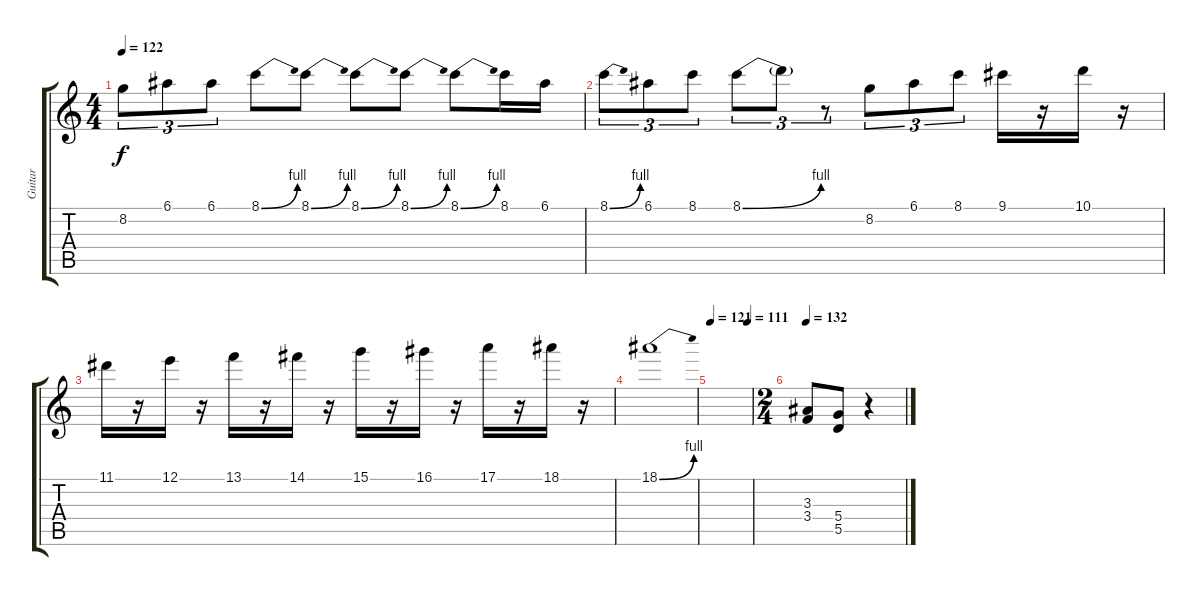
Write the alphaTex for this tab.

\track ("Guitar" "Guitar") {instrument overdrivenguitar}
\staff {score tabs}
\tuning (E4 B3 G3 D3 A2 E2) {hide}
\ts (4 4)
\tempo 122
\clef g2
\ks c
8.2.8{tu (3 2) dy f} 6.1.8{tu (3 2)} 6.1.8{tu (3 2)} 8.1{be (bend 0 0 60 4)}.8 8.1{be (bend 0 0 60 4)}.8 8.1{be (bend 0 0 60 4)}.8 8.1{be (bend 0 0 60 4)}.8 8.1{be (bend 0 0 60 4)}.8 8.1.16 6.1.16 |
8.1{be (bend 0 0 60 4)}.8{tu (3 2)} 6.1.8{tu (3 2)} 8.1.8{tu (3 2)} 8.1{be (bend 0 0 60 4)}.8{tu (3 2)} 8.1{t}.8{tu (3 2)} r.8{tu (3 2)} 8.2.8{tu (3 2)} 6.1.8{tu (3 2)} 8.1.8{tu (3 2)} 9.1.16 r.16 10.1.16 r.16 |
11.1.16 r.16 12.1.16 r.16 13.1.16 r.16 14.1.16 r.16 15.1.16 r.16 16.1.16 r.16 17.1.16 r.16 18.1.16 r.16 |
18.1{be (bend 0 0 60 4)}.1 |
\tempo 121
\tempo (111 0.90625)
|
\ts (2 4)
\tempo 132
(3.3 3.4).8 (5.4 5.5).8 r.4
